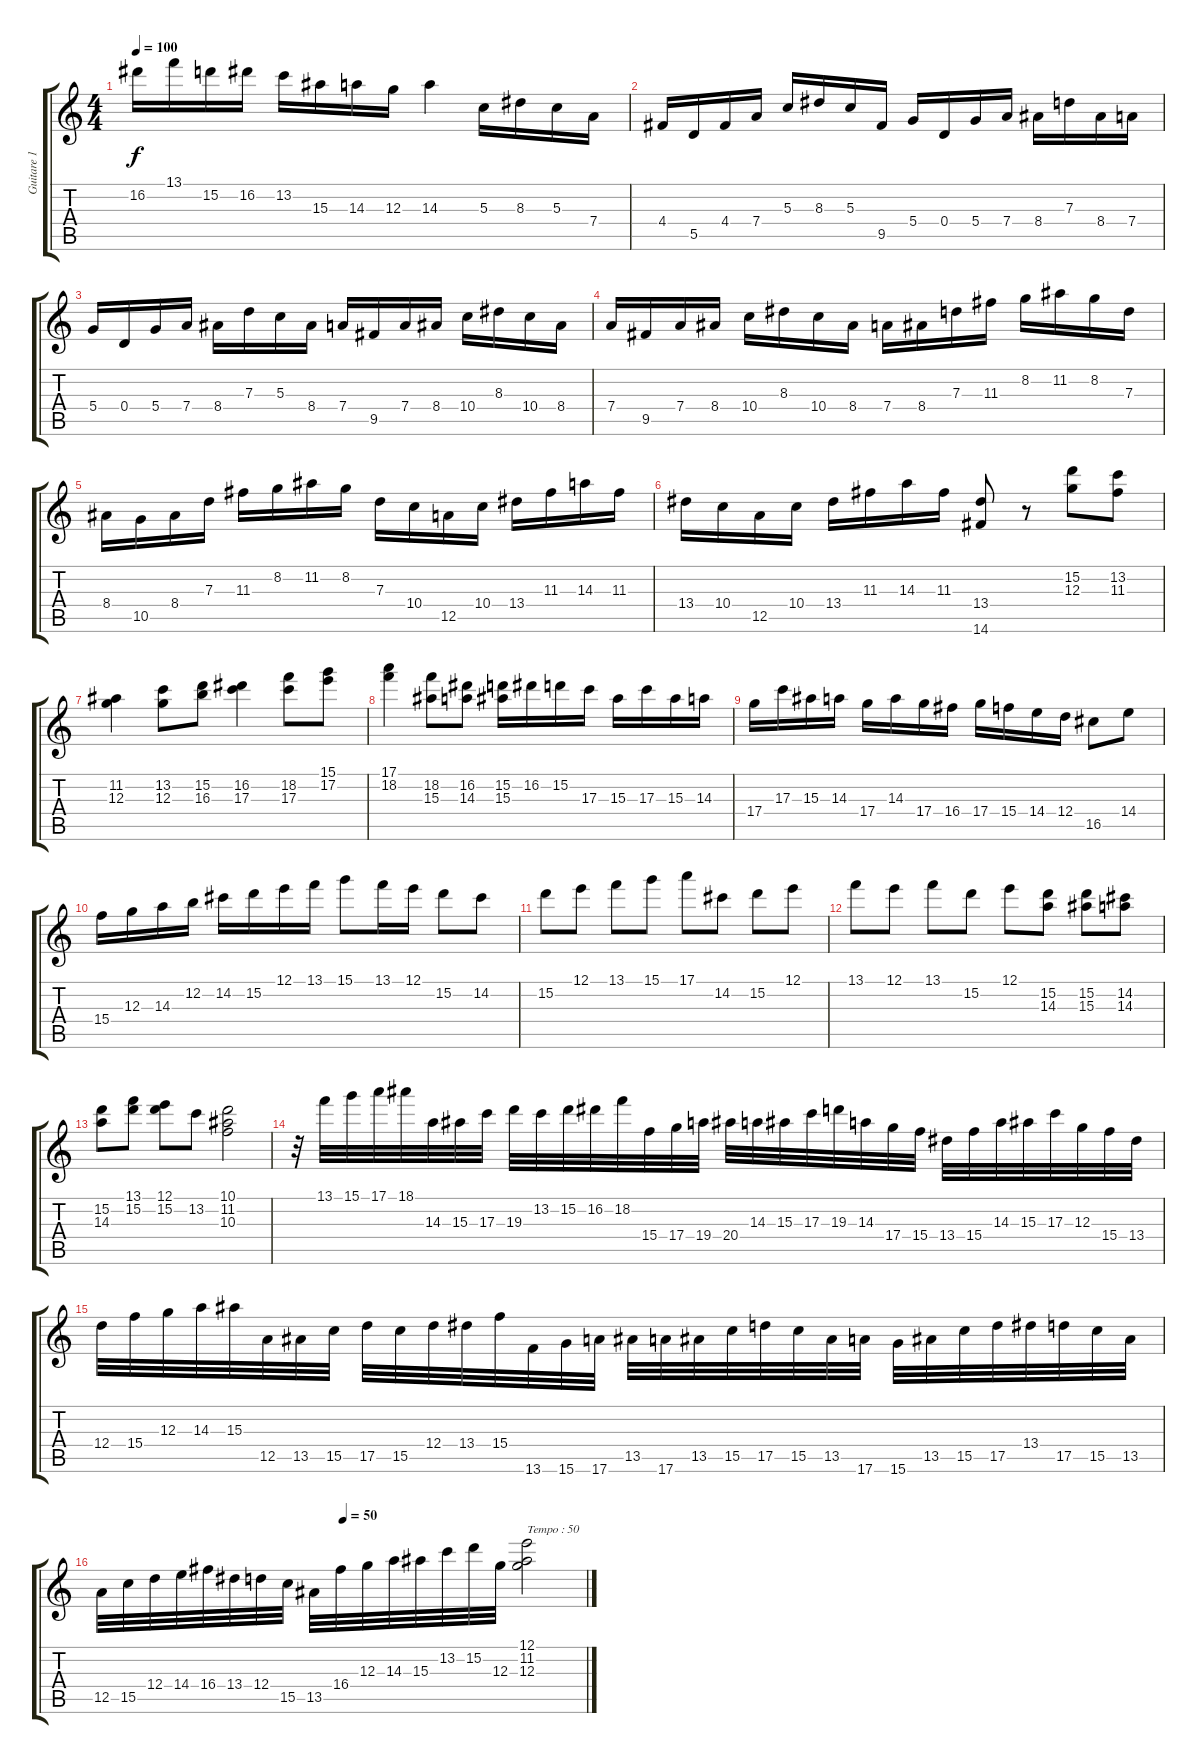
\track ("Guitare 1" "Guitare 1") {instrument distortionguitar}
\staff {score tabs}
\tuning (E4 B3 G3 D3 A2 E2) {hide}
\ts (4 4)
\tempo 100
\clef g2
\ks c
16.2.16{dy f} 13.1.16 15.2.16 16.2.16 13.2.16 15.3.16 14.3.16 12.3.16 14.3.4 5.3.16 8.3.16 5.3.16 7.4.16 |
4.4.16 5.5.16 4.4.16 7.4.16 5.3.16 8.3.16 5.3.16 9.5.16 5.4.16 0.4.16 5.4.16 7.4.16 8.4.16 7.3.16 8.4.16 7.4.16 |
5.4.16 0.4.16 5.4.16 7.4.16 8.4.16 7.3.16 5.3.16 8.4.16 7.4.16 9.5.16 7.4.16 8.4.16 10.4.16 8.3.16 10.4.16 8.4.16 |
7.4.16 9.5.16 7.4.16 8.4.16 10.4.16 8.3.16 10.4.16 8.4.16 7.4.16 8.4.16 7.3.16 11.3.16 8.2.16 11.2.16 8.2.16 7.3.16 |
8.4.16 10.5.16 8.4.16 7.3.16 11.3.16 8.2.16 11.2.16 8.2.16 7.3.16 10.4.16 12.5.16 10.4.16 13.4.16 11.3.16 14.3.16 11.3.16 |
13.4.16 10.4.16 12.5.16 10.4.16 13.4.16 11.3.16 14.3.16 11.3.16 (13.4 14.6).8 r.8 (15.2 12.3).8 (13.2 11.3).8 |
(11.2 12.3).4 (13.2 12.3).8 (15.2 16.3).8 (16.2 17.3).4 (18.2 17.3).8 (15.1 17.2).8 |
(17.1 18.2).4 (18.2 15.3).8 (16.2 14.3).8 (15.2 15.3).16 16.2.16 15.2.16 17.3.16 15.3.16 17.3.16 15.3.16 14.3.16 |
17.4.16 17.3.16 15.3.16 14.3.16 17.4.16 14.3.16 17.4.16 16.4.16 17.4.16 15.4.16 14.4.16 12.4.16 16.5.8 14.4.8 |
15.4.16 12.3.16 14.3.16 12.2.16 14.2.16 15.2.16 12.1.16 13.1.16 15.1.8 13.1.16 12.1.16 15.2.8 14.2.8 |
15.2.8 12.1.8 13.1.8 15.1.8 17.1.8 14.2.8 15.2.8 12.1.8 |
13.1.8 12.1.8 13.1.8 15.2.8 12.1.8 (15.2 14.3).8 (15.2 15.3).8 (14.2 14.3).8 |
(15.2 14.3).8 (13.1 15.2).8 (12.1 15.2).8 13.2.8 (10.1 11.2 10.3).2 |
r.32 13.1.32 15.1.32 17.1.32 18.1.32 14.3.32 15.3.32 17.3.32 19.3.32 13.2.32 15.2.32 16.2.32 18.2.32 15.4.32 17.4.32 19.4.32 20.4.32 14.3.32 15.3.32 17.3.32 19.3.32 14.3.32 17.4.32 15.4.32 13.4.32 15.4.32 14.3.32 15.3.32 17.3.32 12.3.32 15.4.32 13.4.32 |
12.4.32 15.4.32 12.3.32 14.3.32 15.3.32 12.5.32 13.5.32 15.5.32 17.5.32 15.5.32 12.4.32 13.4.32 15.4.32 13.6.32 15.6.32 17.6.32 13.5.32 17.6.32 13.5.32 15.5.32 17.5.32 15.5.32 13.5.32 17.6.32 15.6.32 13.5.32 15.5.32 17.5.32 13.4.32 17.5.32 15.5.32 13.5.32 |
\tempo (50 0.5)
12.5.32 15.5.32 12.4.32 14.4.32 16.4.32 13.4.32 12.4.32 15.5.32 13.5.32 16.4.32 12.3.32 14.3.32 15.3.32 13.2.32 15.2.32 12.3.32 (12.1 11.2 12.3).2{txt "Tempo : 50"}
